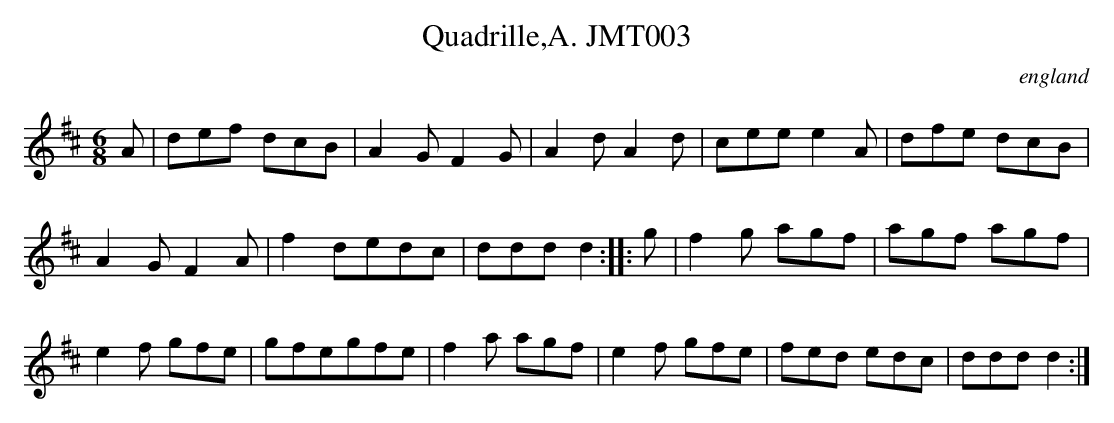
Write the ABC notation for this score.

X:1
T:Quadrille,A. JMT003
O:england
M:6/8
L:1/8
K:D
A | def dcB | A2 G F2G | A2 d A2 d | cee e2A | dfe dcB |
A2G F2A | f2dedc | ddd d2  :||: g | f2g agf | agf agf |
e2f gfe | gfegfe | f2a agf | e2f gfe | fed edc | ddd d2 :|]
